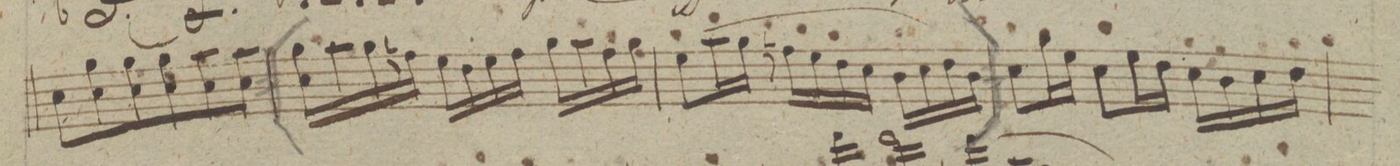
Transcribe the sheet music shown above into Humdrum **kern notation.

**kern	**fing	**dynam
*I"Violino 1mo	*	*
*clefG2	*	*
*k[f#]	*	*
*M3/4	*	*
8cc\L	.	.
8gg 8cc\	.	.
8gg 8cc\	.	.
8gg 8cc\	.	.
8aa 8cc\	.	.
8aaJ 8cc\	.	.
=95	=95	=95
16ggLL 16cc\	.	.
16aa\	.	.
16gg\	.	.
16ffn\JJ	.	.
16ee\LL	.	.
16dd\	.	.
16ee\	.	.
16ff\JJ	.	.
16gg\LL	.	.
16aa\	.	.
16ff\	.	.
16gg\JJ	.	.
=96	=96	=96
8ee\L	.	.
(16aa\L	.	.
16gg\JJ	.	.
16ffn\LL	.	.
16ee\	.	.
16dd\	.	.
16cc\JJ	.	.
16b\LL	.	.
16cc\	.	.
16dd\	.	.
16b\JJ)	.	.
=97	=97	=97
16ggLL 16cc\yy	.	.
16aa\yy	.	.
16gg\yy	.	.
16ffn\JJyy	.	.
16ee\LLyy	.	.
16dd\yy	.	.
16ee\yy	.	.
16ff\JJyy	.	.
16gg\LLyy	.	.
16aa\yy	.	.
16ff\yy	.	.
16gg\JJyy	.	.
=98	=98	=98
8ee\Lyy	.	.
(y16aa\Lyy	.	.
16gg\JJyy	.	.
16ffn\LLyy	.	.
16ee\yy	.	.
16dd\yy	.	.
16cc\JJyy	.	.
16b\LLyy	.	.
16cc\yy	.	.
16dd\yy	.	.
16b\JJ)yy	.	.
=99	=99	=99
8cc\L	.	.
16gg\L	.	.
16ee\JJ	.	.
8cc\L	.	.
16ee\L	.	.
16dd\JJ	.	.
16cc\LL	.	.
16b\	.	.
16cc\	.	.
16dd\JJ	.	.
=100	=100	=100
*-	*-	*-
